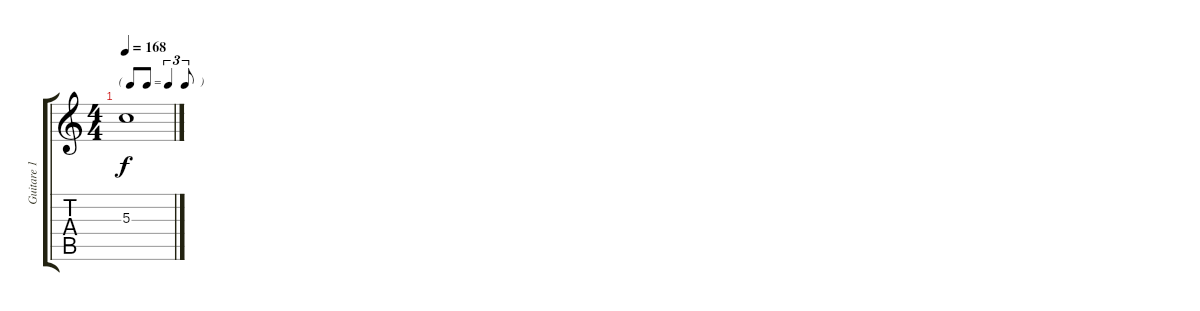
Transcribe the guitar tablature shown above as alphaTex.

\track ("Guitare 1" "Guitare 1") {instrument acousticguitarnylon}
\staff {score tabs}
\tuning (E4 B3 G3 D3 A2 E2) {hide}
\ts (4 4)
\tf triplet8th
\tempo 168
\clef g2
\ks c
5.3.1{dy f}
